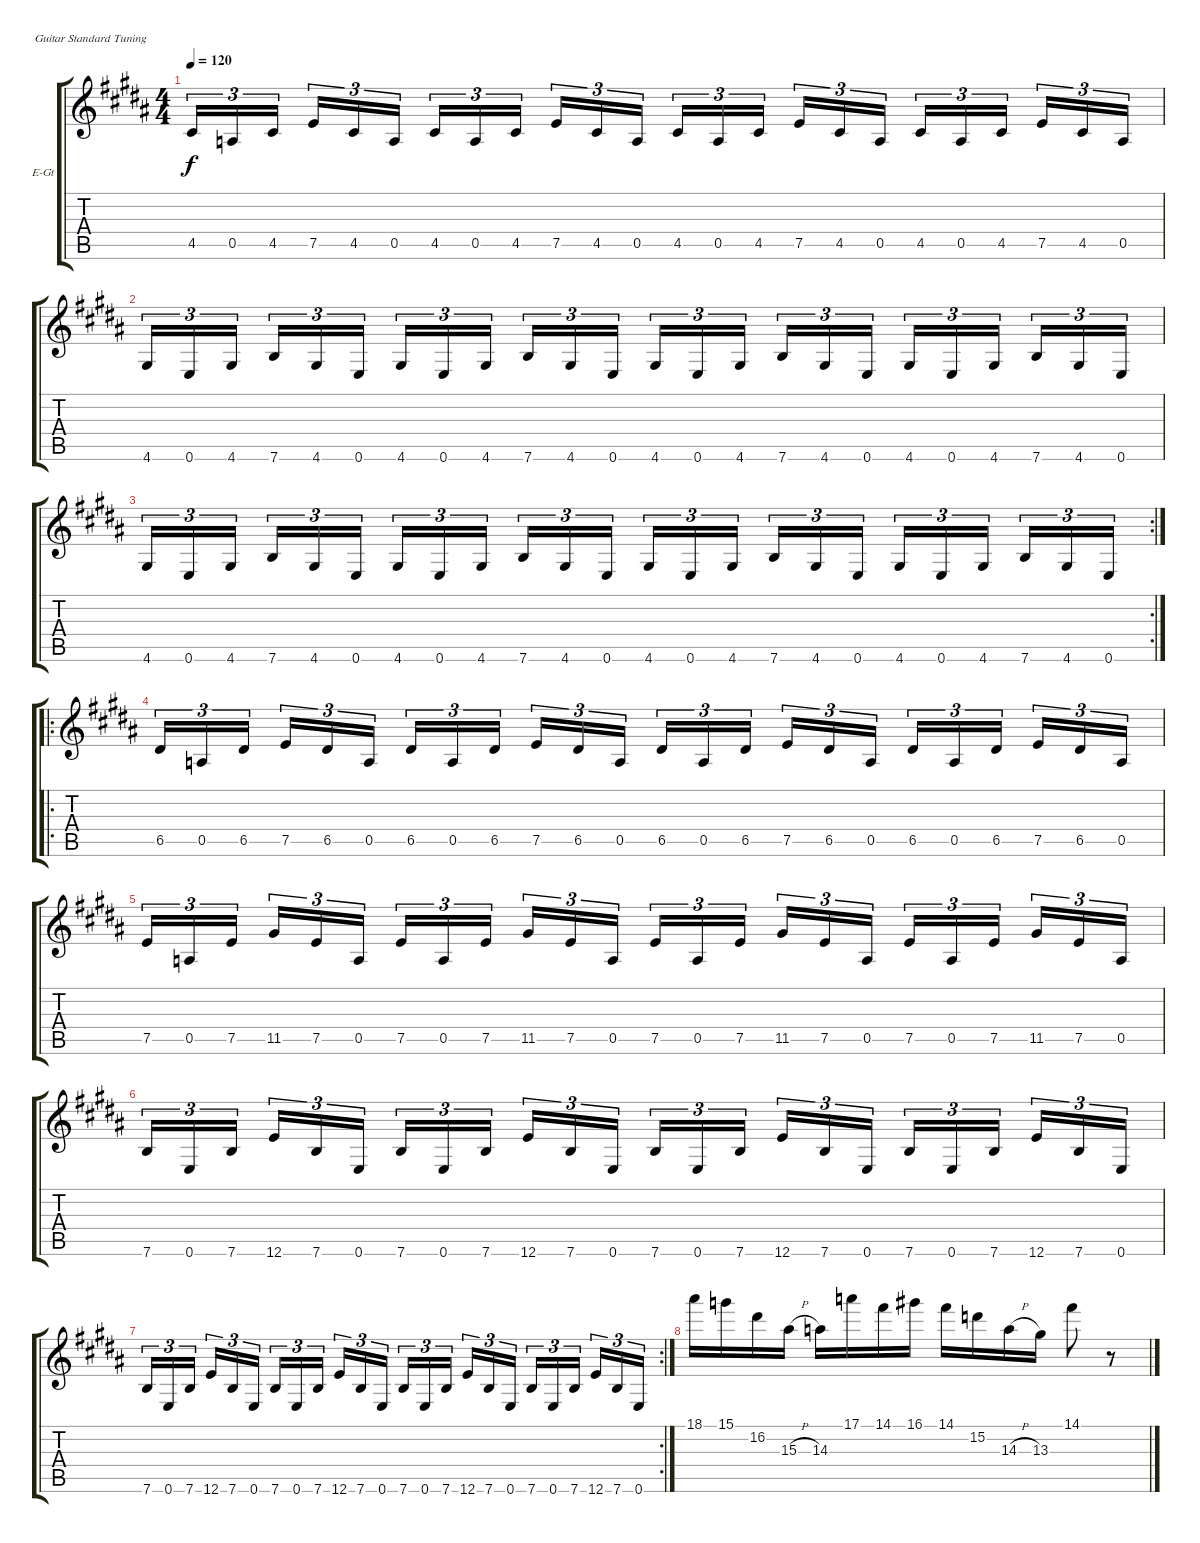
\bracketExtendMode groupsimilarinstruments
\firstSystemTrackNameOrientation horizontal
\otherSystemsTrackNameOrientation horizontal
\track ("Sly" "E-Gt") {instrument overdrivenguitar}
\staff {score tabs}
\tuning (E4 B3 G3 D3 A2 E2)
\ts (4 4)
\tempo 120
\clef g2
\ks g#minor
4.5{acc #}.16{tu (3 2) dy f} 0.5{acc forcenatural}.16{tu (3 2)} 4.5{acc #}.16{tu (3 2)} 7.5{acc forcenatural}.16{tu (3 2)} 4.5{acc #}.16{tu (3 2)} 0.5{acc forcenatural}.16{tu (3 2)} 4.5{acc #}.16{tu (3 2)} 0.5{acc forcenatural}.16{tu (3 2)} 4.5{acc #}.16{tu (3 2)} 7.5{acc forcenatural}.16{tu (3 2)} 4.5{acc #}.16{tu (3 2)} 0.5{acc forcenatural}.16{tu (3 2)} 4.5{acc #}.16{tu (3 2)} 0.5{acc forcenatural}.16{tu (3 2)} 4.5{acc #}.16{tu (3 2)} 7.5{acc forcenatural}.16{tu (3 2)} 4.5{acc #}.16{tu (3 2)} 0.5{acc forcenatural}.16{tu (3 2)} 4.5{acc #}.16{tu (3 2)} 0.5{acc forcenatural}.16{tu (3 2)} 4.5{acc #}.16{tu (3 2)} 7.5{acc forcenatural}.16{tu (3 2)} 4.5{acc #}.16{tu (3 2)} 0.5{acc forcenatural}.16{tu (3 2)} |
4.6{acc #}.16{tu (3 2)} 0.6{acc forcenatural}.16{tu (3 2)} 4.6{acc #}.16{tu (3 2)} 7.6{acc forcenatural}.16{tu (3 2)} 4.6{acc #}.16{tu (3 2)} 0.6{acc forcenatural}.16{tu (3 2)} 4.6{acc #}.16{tu (3 2)} 0.6{acc forcenatural}.16{tu (3 2)} 4.6{acc #}.16{tu (3 2)} 7.6{acc forcenatural}.16{tu (3 2)} 4.6{acc #}.16{tu (3 2)} 0.6{acc forcenatural}.16{tu (3 2)} 4.6{acc #}.16{tu (3 2)} 0.6{acc forcenatural}.16{tu (3 2)} 4.6{acc #}.16{tu (3 2)} 7.6{acc forcenatural}.16{tu (3 2)} 4.6{acc #}.16{tu (3 2)} 0.6{acc forcenatural}.16{tu (3 2)} 4.6{acc #}.16{tu (3 2)} 0.6{acc forcenatural}.16{tu (3 2)} 4.6{acc #}.16{tu (3 2)} 7.6{acc forcenatural}.16{tu (3 2)} 4.6{acc #}.16{tu (3 2)} 0.6{acc forcenatural}.16{tu (3 2)} |
\rc 2
4.6{acc #}.16{tu (3 2)} 0.6{acc forcenatural}.16{tu (3 2)} 4.6{acc #}.16{tu (3 2)} 7.6{acc forcenatural}.16{tu (3 2)} 4.6{acc #}.16{tu (3 2)} 0.6{acc forcenatural}.16{tu (3 2)} 4.6{acc #}.16{tu (3 2)} 0.6{acc forcenatural}.16{tu (3 2)} 4.6{acc #}.16{tu (3 2)} 7.6{acc forcenatural}.16{tu (3 2)} 4.6{acc #}.16{tu (3 2)} 0.6{acc forcenatural}.16{tu (3 2)} 4.6{acc #}.16{tu (3 2)} 0.6{acc forcenatural}.16{tu (3 2)} 4.6{acc #}.16{tu (3 2)} 7.6{acc forcenatural}.16{tu (3 2)} 4.6{acc #}.16{tu (3 2)} 0.6{acc forcenatural}.16{tu (3 2)} 4.6{acc #}.16{tu (3 2)} 0.6{acc forcenatural}.16{tu (3 2)} 4.6{acc #}.16{tu (3 2)} 7.6{acc forcenatural}.16{tu (3 2)} 4.6{acc #}.16{tu (3 2)} 0.6{acc forcenatural}.16{tu (3 2)} |
\ro
6.5{acc #}.16{tu (3 2)} 0.5{acc forcenatural}.16{tu (3 2)} 6.5{acc #}.16{tu (3 2)} 7.5{acc forcenatural}.16{tu (3 2)} 6.5{acc #}.16{tu (3 2)} 0.5{acc forcenatural}.16{tu (3 2)} 6.5{acc #}.16{tu (3 2)} 0.5{acc forcenatural}.16{tu (3 2)} 6.5{acc #}.16{tu (3 2)} 7.5{acc forcenatural}.16{tu (3 2)} 6.5{acc #}.16{tu (3 2)} 0.5{acc forcenatural}.16{tu (3 2)} 6.5{acc #}.16{tu (3 2)} 0.5{acc forcenatural}.16{tu (3 2)} 6.5{acc #}.16{tu (3 2)} 7.5{acc forcenatural}.16{tu (3 2)} 6.5{acc #}.16{tu (3 2)} 0.5{acc forcenatural}.16{tu (3 2)} 6.5{acc #}.16{tu (3 2)} 0.5{acc forcenatural}.16{tu (3 2)} 6.5{acc #}.16{tu (3 2)} 7.5{acc forcenatural}.16{tu (3 2)} 6.5{acc #}.16{tu (3 2)} 0.5{acc forcenatural}.16{tu (3 2)} |
7.5{acc forcenatural}.16{tu (3 2)} 0.5{acc forcenatural}.16{tu (3 2)} 7.5{acc forcenatural}.16{tu (3 2)} 11.5{acc #}.16{tu (3 2)} 7.5{acc forcenatural}.16{tu (3 2)} 0.5{acc forcenatural}.16{tu (3 2)} 7.5{acc forcenatural}.16{tu (3 2)} 0.5{acc forcenatural}.16{tu (3 2)} 7.5{acc forcenatural}.16{tu (3 2)} 11.5{acc #}.16{tu (3 2)} 7.5{acc forcenatural}.16{tu (3 2)} 0.5{acc forcenatural}.16{tu (3 2)} 7.5{acc forcenatural}.16{tu (3 2)} 0.5{acc forcenatural}.16{tu (3 2)} 7.5{acc forcenatural}.16{tu (3 2)} 11.5{acc #}.16{tu (3 2)} 7.5{acc forcenatural}.16{tu (3 2)} 0.5{acc forcenatural}.16{tu (3 2)} 7.5{acc forcenatural}.16{tu (3 2)} 0.5{acc forcenatural}.16{tu (3 2)} 7.5{acc forcenatural}.16{tu (3 2)} 11.5{acc #}.16{tu (3 2)} 7.5{acc forcenatural}.16{tu (3 2)} 0.5{acc forcenatural}.16{tu (3 2)} |
7.6{acc forcenatural}.16{tu (3 2)} 0.6{acc forcenatural}.16{tu (3 2)} 7.6{acc forcenatural}.16{tu (3 2)} 12.6{acc forcenatural}.16{tu (3 2)} 7.6{acc forcenatural}.16{tu (3 2)} 0.6{acc forcenatural}.16{tu (3 2)} 7.6{acc forcenatural}.16{tu (3 2)} 0.6{acc forcenatural}.16{tu (3 2)} 7.6{acc forcenatural}.16{tu (3 2)} 12.6{acc forcenatural}.16{tu (3 2)} 7.6{acc forcenatural}.16{tu (3 2)} 0.6{acc forcenatural}.16{tu (3 2)} 7.6{acc forcenatural}.16{tu (3 2)} 0.6{acc forcenatural}.16{tu (3 2)} 7.6{acc forcenatural}.16{tu (3 2)} 12.6{acc forcenatural}.16{tu (3 2)} 7.6{acc forcenatural}.16{tu (3 2)} 0.6{acc forcenatural}.16{tu (3 2)} 7.6{acc forcenatural}.16{tu (3 2)} 0.6{acc forcenatural}.16{tu (3 2)} 7.6{acc forcenatural}.16{tu (3 2)} 12.6{acc forcenatural}.16{tu (3 2)} 7.6{acc forcenatural}.16{tu (3 2)} 0.6{acc forcenatural}.16{tu (3 2)} |
\rc 2
7.6{acc forcenatural}.16{tu (3 2)} 0.6{acc forcenatural}.16{tu (3 2)} 7.6{acc forcenatural}.16{tu (3 2)} 12.6{acc forcenatural}.16{tu (3 2)} 7.6{acc forcenatural}.16{tu (3 2)} 0.6{acc forcenatural}.16{tu (3 2)} 7.6{acc forcenatural}.16{tu (3 2)} 0.6{acc forcenatural}.16{tu (3 2)} 7.6{acc forcenatural}.16{tu (3 2)} 12.6{acc forcenatural}.16{tu (3 2)} 7.6{acc forcenatural}.16{tu (3 2)} 0.6{acc forcenatural}.16{tu (3 2)} 7.6{acc forcenatural}.16{tu (3 2)} 0.6{acc forcenatural}.16{tu (3 2)} 7.6{acc forcenatural}.16{tu (3 2)} 12.6{acc forcenatural}.16{tu (3 2)} 7.6{acc forcenatural}.16{tu (3 2)} 0.6{acc forcenatural}.16{tu (3 2)} 7.6{acc forcenatural}.16{tu (3 2)} 0.6{acc forcenatural}.16{tu (3 2)} 7.6{acc forcenatural}.16{tu (3 2)} 12.6{acc forcenatural}.16{tu (3 2)} 7.6{acc forcenatural}.16{tu (3 2)} 0.6{acc forcenatural}.16{tu (3 2)} |
18.1{acc #}.16 15.1{acc forcenatural}.16 16.2{acc #}.16 15.3{h acc #}.16 14.3{acc forcenatural}.16 17.1{acc forcenatural}.16 14.1{acc #}.16 16.1{acc #}.16 14.1{acc #}.16 15.2{acc forcenatural}.16 14.3{h acc forcenatural}.16 13.3{acc #}.16 14.1{acc #}.8 r.8
